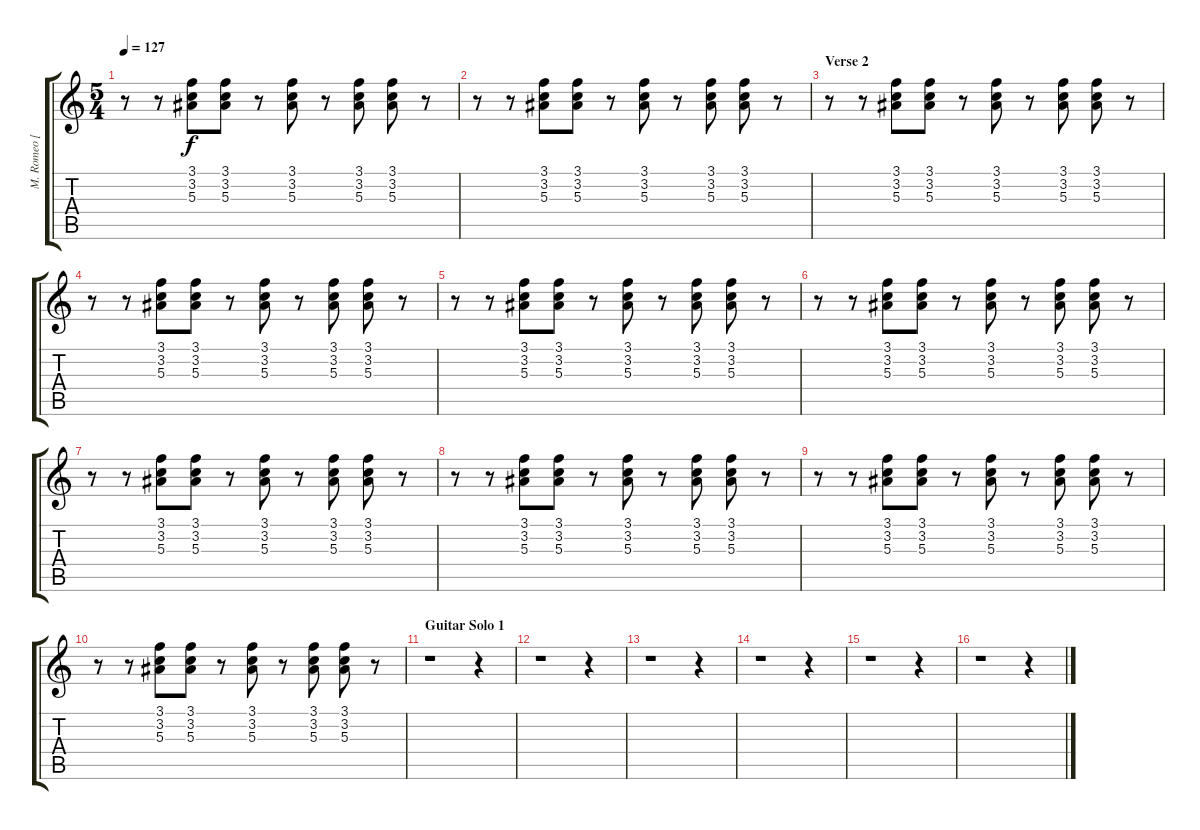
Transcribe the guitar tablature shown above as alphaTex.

\track ("M. Romeo [Distortion Guitar]" "M. Romeo [") {instrument distortionguitar}
\staff {score tabs}
\tuning (D4 A3 F3 C3 G2 D2) {hide}
\ts (5 4)
\tempo 127
\clef g2
\ks c
r.8{dy f} r.8 (3.1 3.2 5.3).8 (3.1 3.2 5.3).8 r.8 (3.1 3.2 5.3).8 r.8 (3.1 3.2 5.3).8 (3.1 3.2 5.3).8 r.8 |
r.8 r.8 (3.1 3.2 5.3).8 (3.1 3.2 5.3).8 r.8 (3.1 3.2 5.3).8 r.8 (3.1 3.2 5.3).8 (3.1 3.2 5.3).8 r.8 |
\section ("" "Verse 2")
r.8 r.8 (3.1 3.2 5.3).8 (3.1 3.2 5.3).8 r.8 (3.1 3.2 5.3).8 r.8 (3.1 3.2 5.3).8 (3.1 3.2 5.3).8 r.8 |
r.8 r.8 (3.1 3.2 5.3).8 (3.1 3.2 5.3).8 r.8 (3.1 3.2 5.3).8 r.8 (3.1 3.2 5.3).8 (3.1 3.2 5.3).8 r.8 |
r.8 r.8 (3.1 3.2 5.3).8 (3.1 3.2 5.3).8 r.8 (3.1 3.2 5.3).8 r.8 (3.1 3.2 5.3).8 (3.1 3.2 5.3).8 r.8 |
r.8 r.8 (3.1 3.2 5.3).8 (3.1 3.2 5.3).8 r.8 (3.1 3.2 5.3).8 r.8 (3.1 3.2 5.3).8 (3.1 3.2 5.3).8 r.8 |
r.8 r.8 (3.1 3.2 5.3).8 (3.1 3.2 5.3).8 r.8 (3.1 3.2 5.3).8 r.8 (3.1 3.2 5.3).8 (3.1 3.2 5.3).8 r.8 |
r.8 r.8 (3.1 3.2 5.3).8 (3.1 3.2 5.3).8 r.8 (3.1 3.2 5.3).8 r.8 (3.1 3.2 5.3).8 (3.1 3.2 5.3).8 r.8 |
r.8 r.8 (3.1 3.2 5.3).8 (3.1 3.2 5.3).8 r.8 (3.1 3.2 5.3).8 r.8 (3.1 3.2 5.3).8 (3.1 3.2 5.3).8 r.8 |
r.8 r.8 (3.1 3.2 5.3).8 (3.1 3.2 5.3).8 r.8 (3.1 3.2 5.3).8 r.8 (3.1 3.2 5.3).8 (3.1 3.2 5.3).8 r.8 |
\section ("" "Guitar Solo 1")
r.1 r.4 |
r.1 r.4 |
r.1 r.4 |
r.1 r.4 |
r.1 r.4 |
r.1 r.4
